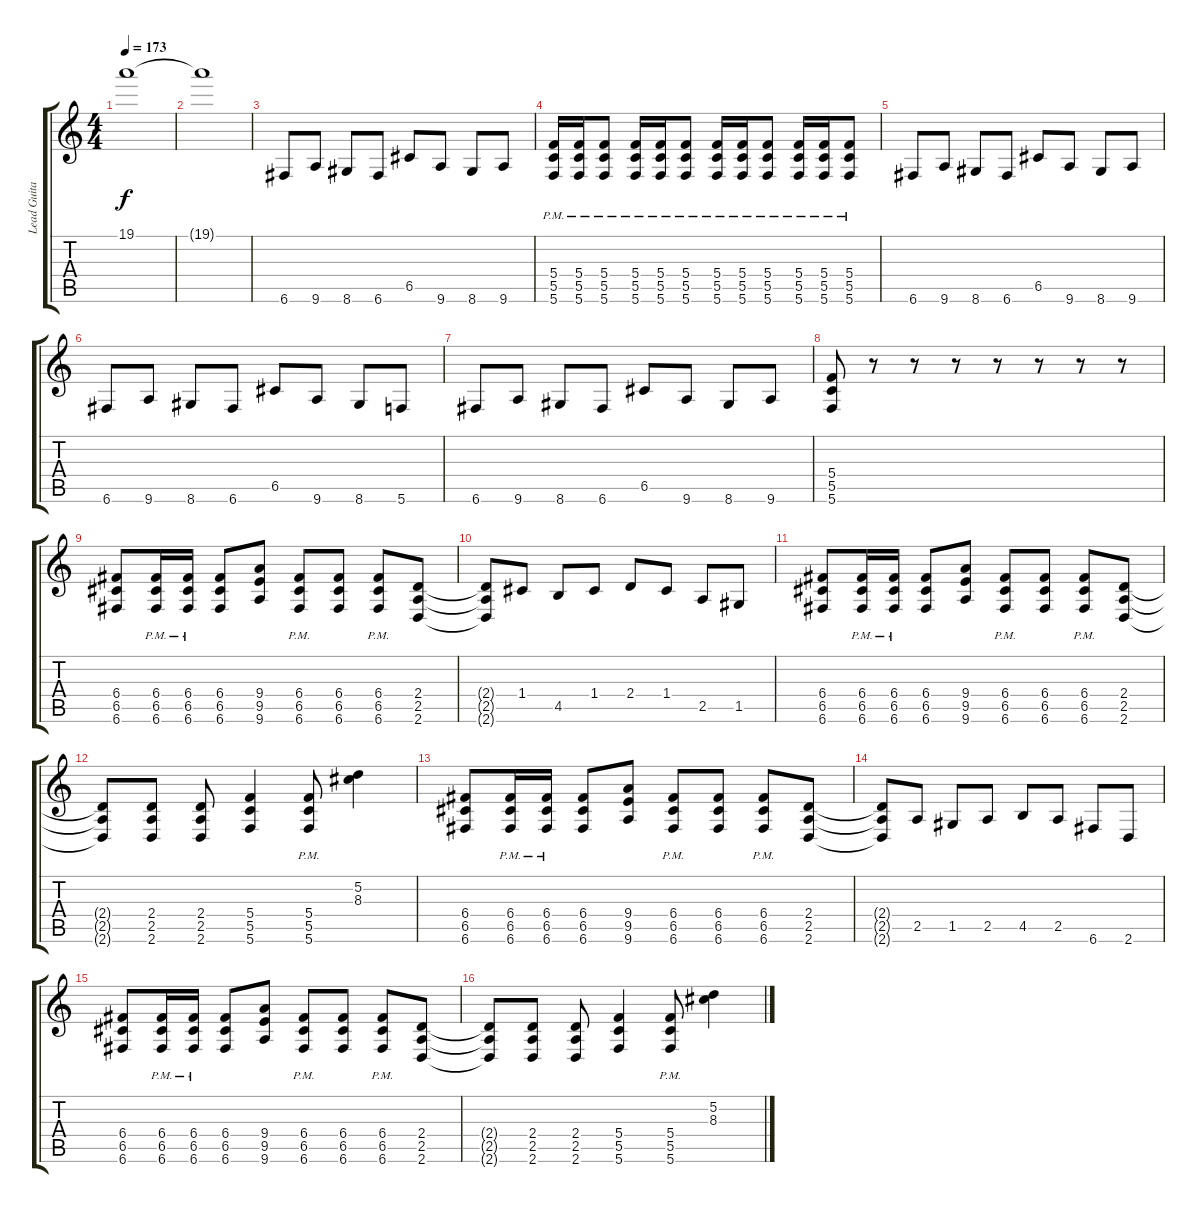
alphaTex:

\track ("Lead Guitar (Drop C)" "Lead Guita") {instrument distortionguitar}
\staff {score tabs}
\tuning (D4 A3 F3 C3 G2 C2) {hide}
\ts (4 4)
\tempo 173
\clef g2
\ks c
19.1.1{dy f} |
19.1{t}.1 |
6.6.8 9.6.8 8.6.8 6.6.8 6.5.8 9.6.8 8.6.8 9.6.8 |
(5.4{pm} 5.5{pm} 5.6{pm}).16 (5.4{pm} 5.5{pm} 5.6{pm}).16 (5.4{pm} 5.5{pm} 5.6{pm}).8 (5.4{pm} 5.5{pm} 5.6{pm}).16 (5.4{pm} 5.5{pm} 5.6{pm}).16 (5.4{pm} 5.5{pm} 5.6{pm}).8 (5.4{pm} 5.5{pm} 5.6{pm}).16 (5.4{pm} 5.5{pm} 5.6{pm}).16 (5.4{pm} 5.5{pm} 5.6{pm}).8 (5.4{pm} 5.5{pm} 5.6{pm}).16 (5.4{pm} 5.5{pm} 5.6{pm}).16 (5.4{pm} 5.5{pm} 5.6{pm}).8 |
6.6.8 9.6.8 8.6.8 6.6.8 6.5.8 9.6.8 8.6.8 9.6.8 |
6.6.8 9.6.8 8.6.8 6.6.8 6.5.8 9.6.8 8.6.8 5.6.8 |
6.6.8 9.6.8 8.6.8 6.6.8 6.5.8 9.6.8 8.6.8 9.6.8 |
(5.4 5.5 5.6).8 r.8 r.8 r.8 r.8 r.8 r.8 r.8 |
(6.4 6.5 6.6).8 (6.4{pm} 6.5{pm} 6.6{pm}).16 (6.4{pm} 6.5{pm} 6.6{pm}).16 (6.4 6.5 6.6).8 (9.4 9.5 9.6).8 (6.4{pm} 6.5{pm} 6.6{pm}).8 (6.4 6.5 6.6).8 (6.4{pm} 6.5{pm} 6.6{pm}).8 (2.4 2.5 2.6).8 |
(2.4{t} 2.5{t} 2.6{t}).8 1.4.8 4.5.8 1.4.8 2.4.8 1.4.8 2.5.8 1.5.8 |
(6.4 6.5 6.6).8 (6.4{pm} 6.5{pm} 6.6{pm}).16 (6.4{pm} 6.5{pm} 6.6{pm}).16 (6.4 6.5 6.6).8 (9.4 9.5 9.6).8 (6.4{pm} 6.5{pm} 6.6{pm}).8 (6.4 6.5 6.6).8 (6.4{pm} 6.5{pm} 6.6{pm}).8 (2.4 2.5 2.6).8 |
(2.4{t} 2.5{t} 2.6{t}).8 (2.4 2.5 2.6).8 (2.4 2.5 2.6).8 (5.4 5.5 5.6).4 (5.4{pm} 5.5{pm} 5.6{pm}).8 (5.2 8.3).4 |
(6.4 6.5 6.6).8 (6.4{pm} 6.5{pm} 6.6{pm}).16 (6.4{pm} 6.5{pm} 6.6{pm}).16 (6.4 6.5 6.6).8 (9.4 9.5 9.6).8 (6.4{pm} 6.5{pm} 6.6{pm}).8 (6.4 6.5 6.6).8 (6.4{pm} 6.5{pm} 6.6{pm}).8 (2.4 2.5 2.6).8 |
(2.4{t} 2.5{t} 2.6{t}).8 2.5.8 1.5.8 2.5.8 4.5.8 2.5.8 6.6.8 2.6.8 |
(6.4 6.5 6.6).8 (6.4{pm} 6.5{pm} 6.6{pm}).16 (6.4{pm} 6.5{pm} 6.6{pm}).16 (6.4 6.5 6.6).8 (9.4 9.5 9.6).8 (6.4{pm} 6.5{pm} 6.6{pm}).8 (6.4 6.5 6.6).8 (6.4{pm} 6.5{pm} 6.6{pm}).8 (2.4 2.5 2.6).8 |
(2.4{t} 2.5{t} 2.6{t}).8 (2.4 2.5 2.6).8 (2.4 2.5 2.6).8 (5.4 5.5 5.6).4 (5.4{pm} 5.5{pm} 5.6{pm}).8 (5.2 8.3).4
